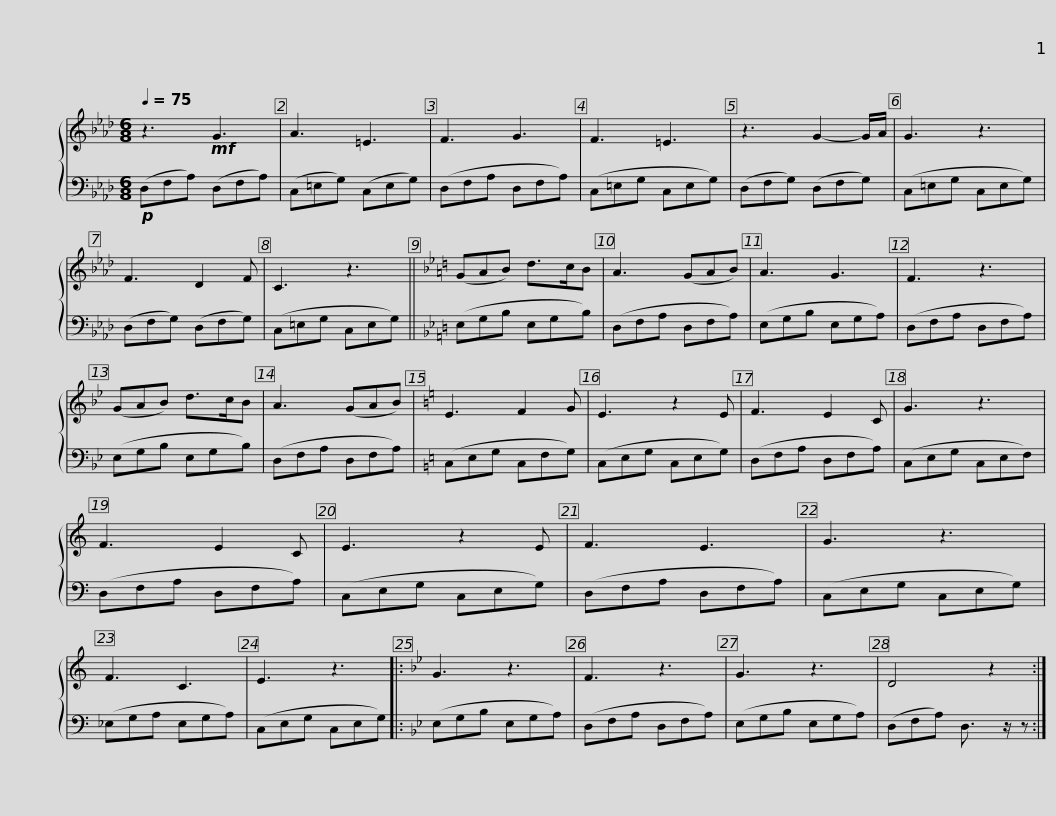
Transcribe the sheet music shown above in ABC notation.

X:1
%%score { 1 | 2 }
L:1/8
Q:1/4=75
M:6/8
I:linebreak $
K:Ab
V:1 treble
V:2 bass
V:1
 z3!mf! G3 | A3 =E3 | F3 G3 | F3 =E3 |$ z3 G2- G/A/ | %5
 G3 z3 | F3 D2 F | C3 z3 ||$[K:Bb] (GAB) d>cB | A3 (GAB) | %10
 A3 G3 | F3 z3 |$ (GAB) d>cB | A3 (GAB) |[K:C] E3 F2 G | %15
 E3 z2 E |$ F3 E2 C | G3 z3 | F3 E2 C | E3 z2 E |$ %20
 F3 E3 | G3 z3 | F3 C3 | E3 z3 |:$[K:Bb] G3 z3 | %25
 F3 z3 | G3 z3 | D4 z2 :| %28
V:2
!p! (D,F,A,) (D,F,A,) | (C,=E,G,) (C,E,G,) | (D,F,A, D,F,A,) | (C,=E,G, C,E,G,) |$ (D,F,G,) (D,F,G,) | %5
 (C,=E,G, C,E,G,) | (D,F,G,) (D,F,G,) | (C,=E,G, C,E,G,) ||$[K:Bb] (E,G,B, E,G,B,) | (D,F,A, D,F,A,) | %10
 (E,G,B, E,G,A,) | (D,F,A, D,F,A,) |$ (E,G,B, E,G,B,) | (D,F,A, D,F,A,) |[K:C] (C,E,G, C,F,G,) | %15
 (C,E,G, C,E,G,) |$ (D,F,A, D,F,A,) | (C,E,G, C,E,F,) | (D,F,A, D,F,A,) | (C,E,G, C,E,G,) |$ %20
 (D,F,A, D,F,A,) | (C,E,G, C,E,G,) | (_E,G,A, E,G,A,) | (C,E,G, C,E,G,) |:$[K:Bb] (E,G,B, E,G,A,) | %25
 (D,F,A, D,F,A,) | (E,G,B, E,G,A,) | (D,F,A,) D,3/2 z/ z :| %28
